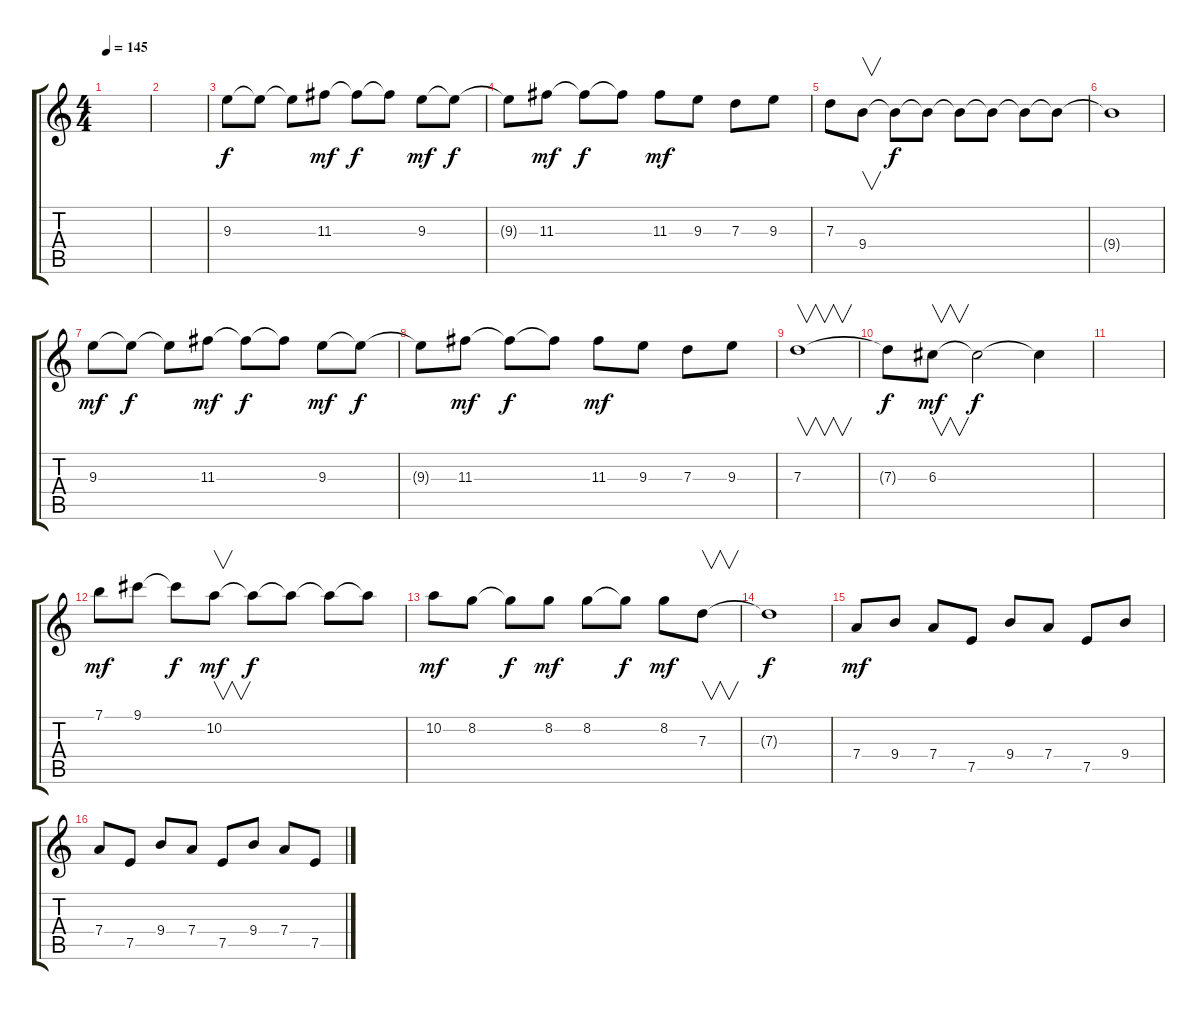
\track "" {instrument distortionguitar}
\staff {score tabs}
\tuning (E4 B3 G3 D3 A2 E2) {hide}
\ts (4 4)
\tempo 145
\clef g2
\ks c
|
|
9.3.8 9.3{t}.8{dy f} 9.3{t}.8 11.3.8{dy mf} 11.3{t}.8{dy f} 11.3{t}.8 9.3.8{dy mf} 9.3{t}.8{dy f} |
9.3{t}.8 11.3.8{dy mf} 11.3{t}.8{dy f} 11.3{t}.8 11.3.8{dy mf} 9.3.8 7.3.8 9.3.8 |
7.3.8 9.4.8{v} 9.4{t}.8{dy f} 9.4{t}.8 9.4{t}.8 9.4{t}.8 9.4{t}.8 9.4{t}.8 |
9.4{t}.1 |
9.3.8{dy mf} 9.3{t}.8{dy f} 9.3{t}.8 11.3.8{dy mf} 11.3{t}.8{dy f} 11.3{t}.8 9.3.8{dy mf} 9.3{t}.8{dy f} |
9.3{t}.8 11.3.8{dy mf} 11.3{t}.8{dy f} 11.3{t}.8 11.3.8{dy mf} 9.3.8 7.3.8 9.3.8 |
7.3.1{v} |
7.3{t}.8{dy f} 6.3.8{v dy mf} 6.3{t}.2{dy f} 6.3{t}.4 |
|
7.1.8{dy mf} 9.1.8 9.1{t}.8{dy f} 10.2.8{v dy mf} 10.2{t}.8{dy f} 10.2{t}.8 10.2{t}.8 10.2{t}.8 |
10.2.8{dy mf} 8.2.8 8.2{t}.8{dy f} 8.2.8{dy mf} 8.2.8 8.2{t}.8{dy f} 8.2.8{dy mf} 7.3.8{v} |
7.3{t}.1{dy f} |
7.4.8{dy mf} 9.4.8 7.4.8 7.5.8 9.4.8 7.4.8 7.5.8 9.4.8 |
7.4.8 7.5.8 9.4.8 7.4.8 7.5.8 9.4.8 7.4.8 7.5.8
